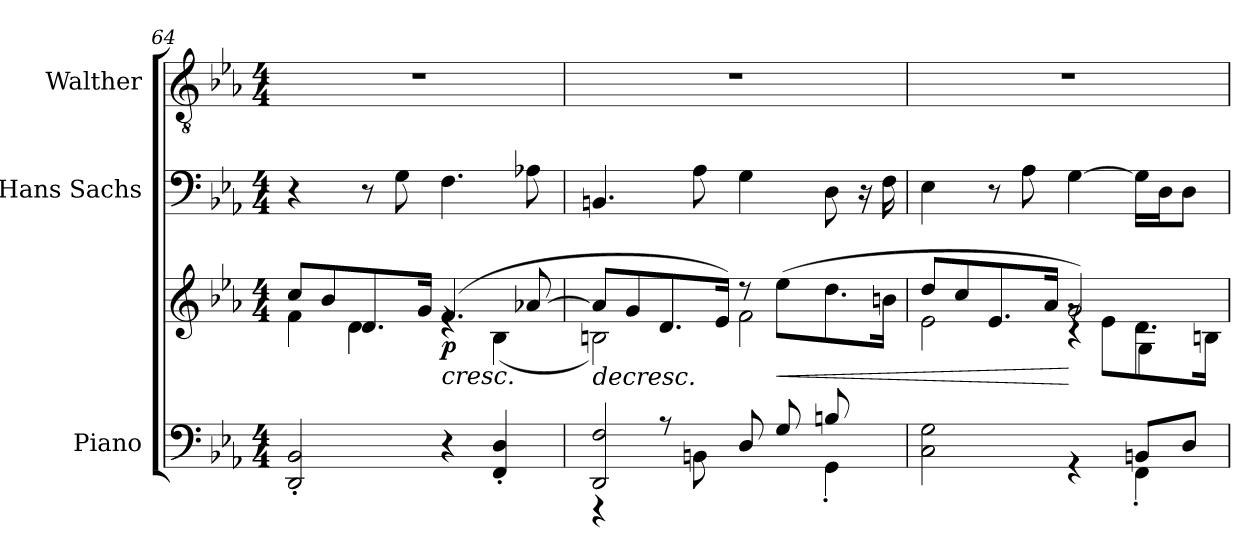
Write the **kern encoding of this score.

**kern	**kern	**dynam	**kern	**kern
*part3	*part3	*part3	*part2	*part1
*staff4	*staff3	*staff3/4	*staff2	*staff1
*I"Piano	*	*	*I"Hans Sachs	*I"Walther
*I'Pno.	*	*	*I'H. S.	*I'W.
*clefF4	*clefG2	*	*clefF4	*clefGv2
*k[b-e-a-]	*k[b-e-a-]	*	*k[b-e-a-]	*k[b-e-a-]
*M4/4	*M4/4	*	*M4/4	*M4/4
=64	=64	=64	=64	=64
*	*^	*	*	*
2DD/' 2BB-/'	8cc/L	4f\	.	4r	1r
.	8b-/	.	.	.	.
.	8.d/	4d\	.	8r	.
.	.	.	.	8G\	.
.	16g/Jk	.	.	.	.
!	!	!	!LO:HP:b	!	!
!	!	!	!LO:DY:n=1:b	!	!
4r	(>4.f/	4re	< p	4.F\	.
4FF/' 4D/'	.	(<4B-\	.	.	.
.	[8a-X/	.	.	8A-X\	.
*	*v	*v	*	*	*
=65	=65	=65	=65	=65
*^	*	*	*	*
!	!	!	!LO:HP:b	!	!
*	*	*^	*	*	*
*	*	*	*^	*	*	*
2DD/ 2F/	4r	8a-/L]	2Bn\)	2..ryy	>	4.BBn/	1r
.	.	8g/	.	.	.	.	.
.	8rA	8.d/	.	.	.	.	.
.	8BBn\	.	.	.	.	8A-\	.
.	.	16e-/Jk)	.	.	.	.	.
8D/L	4ryy	8r	2f\	.	[	4G\	.
!	!	!	!	!	!LO:HP:b	!	!
8G/	.	(<8ee-\L	.	.	<	.	.
8Bn/	4GG'\	8.dd\	.	.	.	8D\	.
8ryy	.	.	.	(8d\J	.	16r	.
.	.	16bn\Jk	.	.	.	16F\	.
*v	*v	*	*	*	*	*	*
*	*v	*v	*v	*	*	*
.	.	]	.	.
!!LO:LB:g=z
=66	=66	=66	=66	=66
*^	*^	*	*	*
*	*	*	*^	*	*	*
2C\ 2G\	2.ryy	8dd/L	2e-\	2ryy	.	4E-\	1r
.	.	8cc/	.	.	.	.	.
.	.	8.e-/	.	.	.	8r	.
.	.	.	.	.	.	8A-\	.
.	.	16a-/Jk	.	.	.	.	.
4rGG	.	2g/)	8rg	4rc	[	[4G\	.
.	.	.	8e-\L	.	.	.	.
8BBn/L	4FF'\	.	8.d\	4G\	.	16G\LL]	.
.	.	.	.	.	.	16D\J	.
8D/J	.	.	.	.	.	8D\J	.
.	.	.	16Bn\Jk	.	.	.	.
*v	*v	*	*	*	*	*	*
*	*v	*v	*v	*	*	*
=	=	=	=	=
*-	*-	*-	*-	*-
